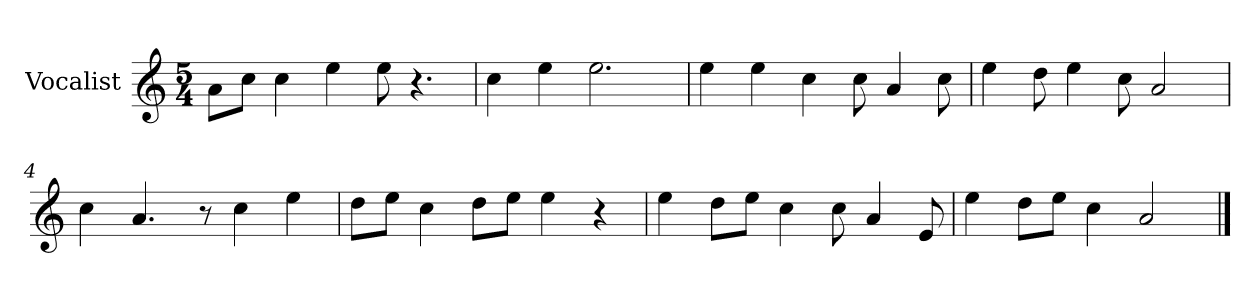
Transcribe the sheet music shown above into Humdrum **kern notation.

**kern
*part1
*staff1
*I"Vocalist
*k[]
*C:
*M5/4
=
8aL
8ccJ
4cc
4ee
8ee
4.r
=1
4cc
4ee
2.ee
=2
4ee
4ee
4cc
8cc
4a
8cc
=3
4ee
8dd
4ee
8cc
2a
=4
4cc
4.a
8r
4cc
4ee
=5
8ddL
8eeJ
4cc
8ddL
8eeJ
4ee
4r
=6
4ee
8ddL
8eeJ
4cc
8cc
4a
8e
=7
4ee
8ddL
8eeJ
4cc
2a
==
*-
